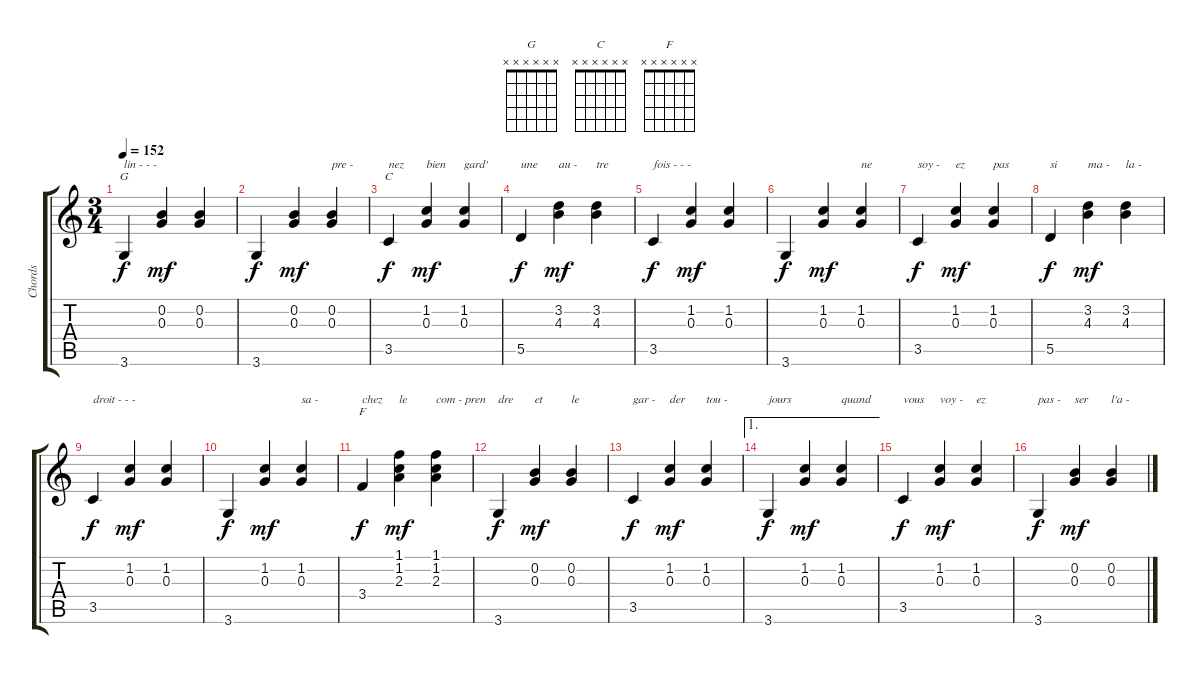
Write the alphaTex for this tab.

\track ("Chords" "Chords") {instrument acousticguitarnylon}
\staff {score tabs}
\tuning (E4 B3 G3 D3 A2 E2) {hide}
\chord ("G" x x x x x x) {firstfret 0}
\chord ("C" x x x x x x) {firstfret 0}
\chord ("F" x x x x x x) {firstfret 0}
\ts (3 4)
\tempo 152
\clef g2
\ks c
3.6.4{ch "G" txt "lin - - -" dy f} (0.2 0.3).4{dy mf} (0.2 0.3).4 |
3.6.4{dy f} (0.2 0.3).4{dy mf} (0.2 0.3).4{txt "pre -"} |
3.5.4{ch "C" txt "nez" dy f} (1.2 0.3).4{txt "bien" dy mf} (1.2 0.3).4{txt "gard'"} |
5.5.4{txt "une" dy f} (3.2 4.3).4{txt "au -" dy mf} (3.2 4.3).4{txt "tre"} |
3.5.4{txt "fois - - -" dy f} (1.2 0.3).4{dy mf} (1.2 0.3).4 |
3.6.4{dy f} (1.2 0.3).4{dy mf} (1.2 0.3).4{txt "ne"} |
3.5.4{txt "soy -" dy f} (1.2 0.3).4{txt "ez" dy mf} (1.2 0.3).4{txt "pas"} |
5.5.4{txt "si" dy f} (3.2 4.3).4{txt "ma -" dy mf} (3.2 4.3).4{txt "la -"} |
3.5.4{txt "droit - - -" dy f} (1.2 0.3).4{dy mf} (1.2 0.3).4 |
3.6.4{dy f} (1.2 0.3).4{dy mf} (1.2 0.3).4{txt "sa -"} |
3.4.4{ch "F" txt "chez" dy f} (1.1 1.2 2.3).4{txt "le" dy mf} (1.1 1.2 2.3).4{txt "com - pren"} |
3.6.4{txt "dre" dy f} (0.2 0.3).4{txt "et" dy mf} (0.2 0.3).4{txt "le"} |
3.5.4{txt "gar -" dy f} (1.2 0.3).4{txt "der" dy mf} (1.2 0.3).4{txt "tou -"} |
\ae 1
3.6.4{txt "jours" dy f} (1.2 0.3).4{dy mf} (1.2 0.3).4{txt "quand"} |
3.5.4{txt "vous" dy f} (1.2 0.3).4{txt "voy -" dy mf} (1.2 0.3).4{txt "ez"} |
3.6.4{txt "pas -" dy f} (0.2 0.3).4{txt "ser" dy mf} (0.2 0.3).4{txt "l'a -"}
